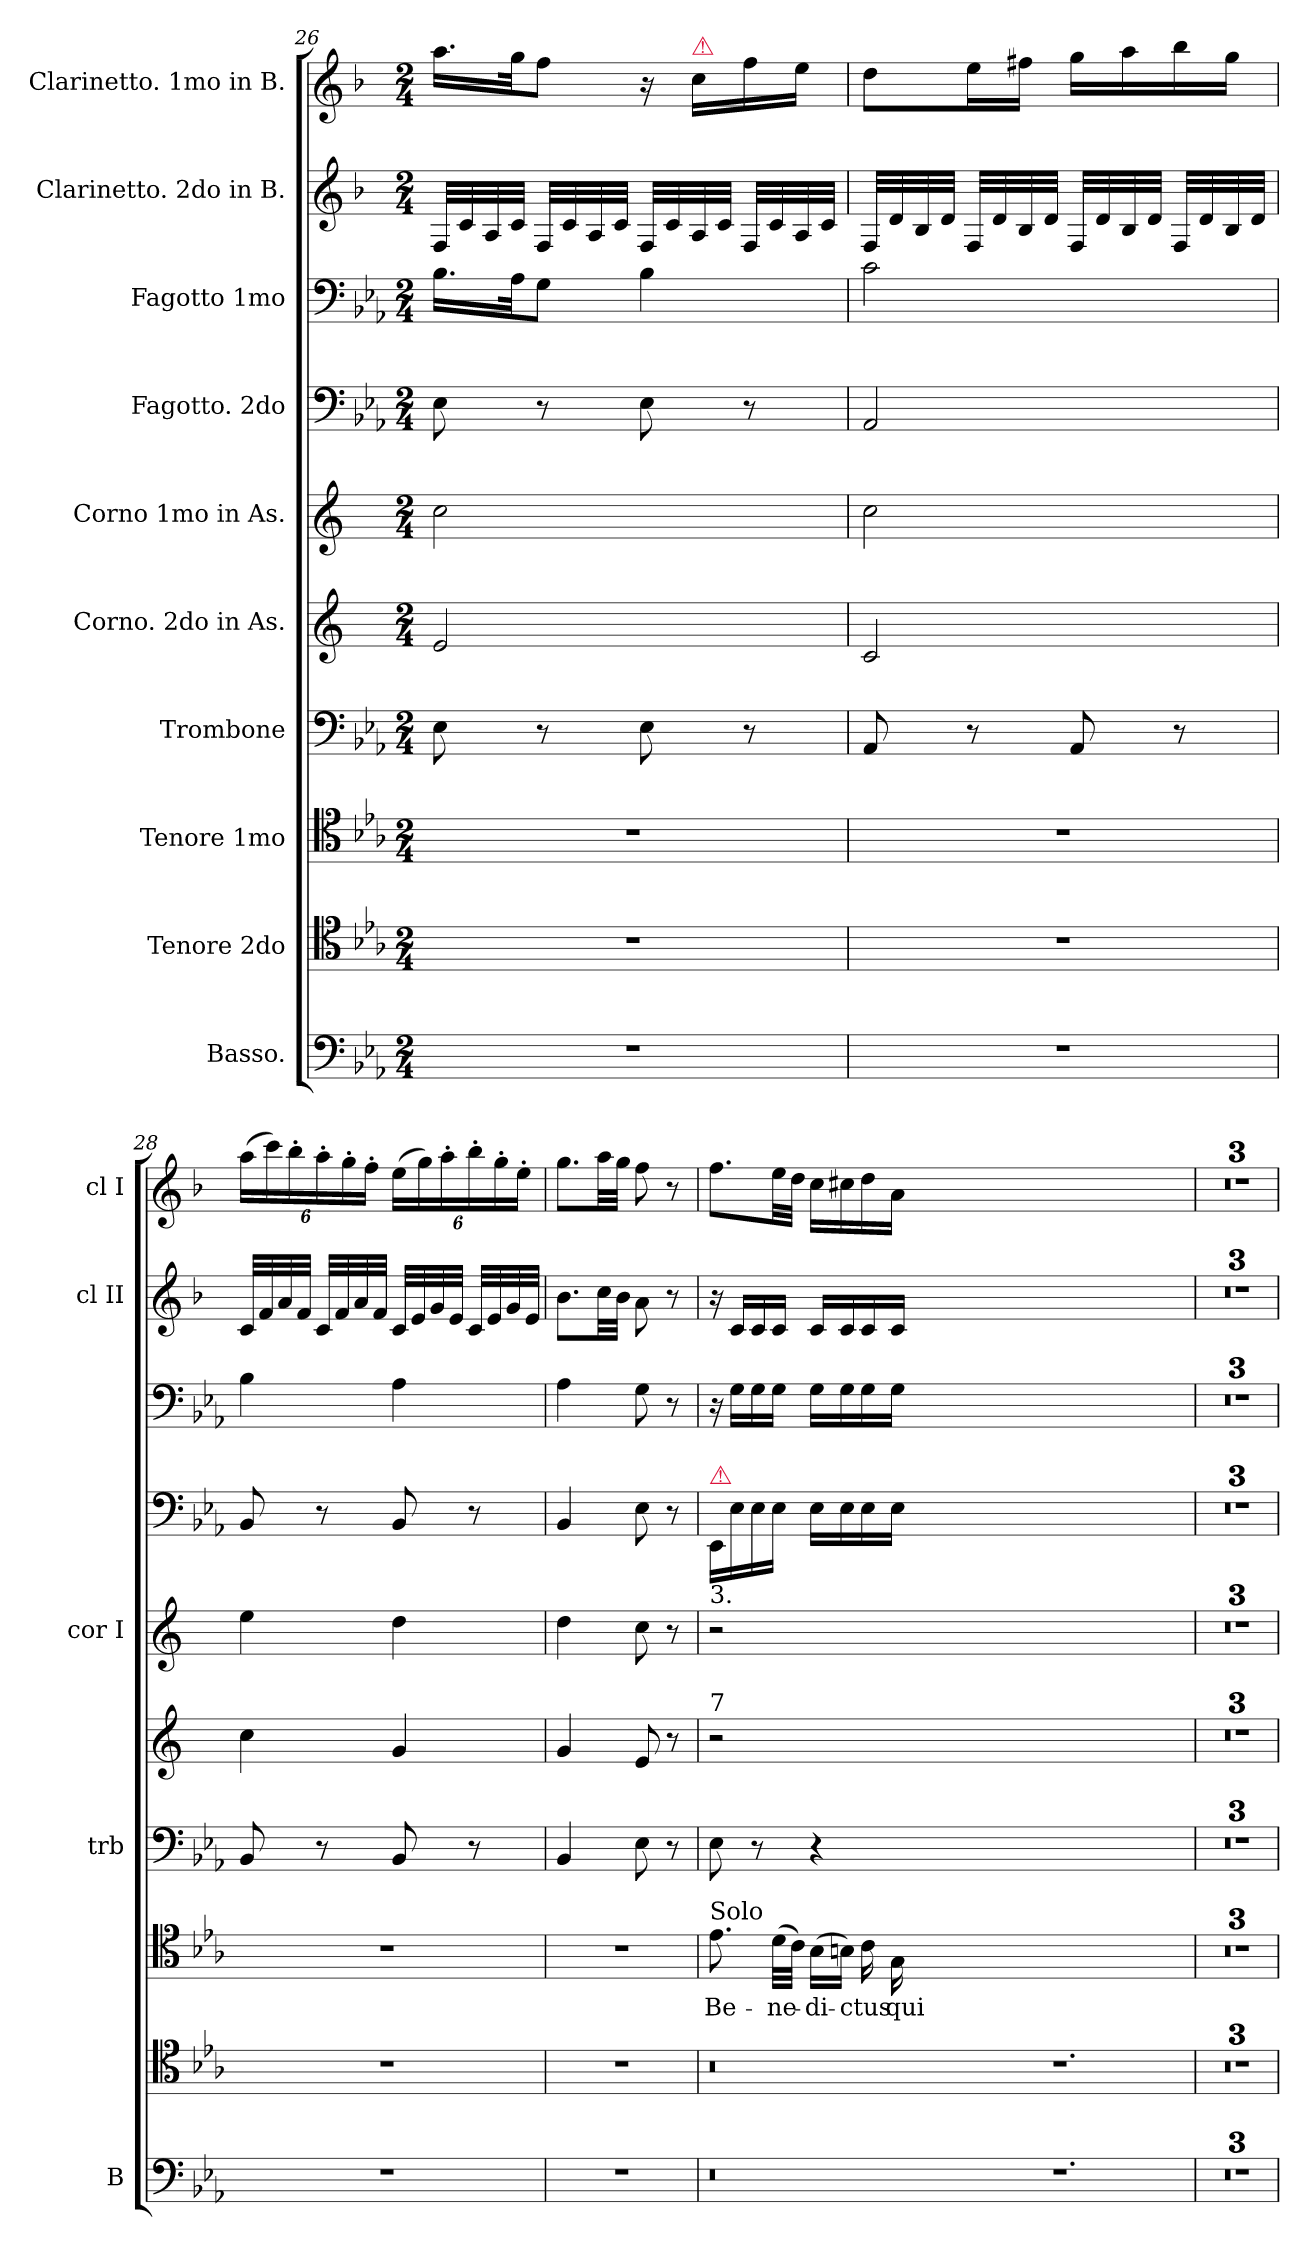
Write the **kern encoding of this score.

**kern	**kern	**kern	**text	**kern	**kern	**kern	**kern	**kern	**kern	**kern
*part10	*part9	*part8	*part8	*part7	*part6	*part5	*part4	*part3	*part2	*part1
*staff10	*staff9	*staff8	*staff8	*staff7	*staff6	*staff5	*staff4	*staff3	*staff2	*staff1
*I"Basso.	*I"Tenore 2do	*I"Tenore 1mo	*	*I"Trombone	*I"Corno. 2do in As.	*I"Corno 1mo in As.	*I"Fagotto. 2do	*I"Fagotto 1mo	*I"Clarinetto. 2do in B.	*I"Clarinetto. 1mo in B.
*I'B	*	*	*	*I'trb	*	*I'cor I	*	*	*I'cl II	*I'cl I
*clefF4	*clefC4	*clefC4	*	*clefF4	*clefG2	*clefG2	*clefF4	*clefF4	*clefG2	*clefG2
*	*	*	*	*	*ITrd5c9	*ITrd5c9	*	*	*ITrd1c2	*ITrd1c2
*k[b-e-a-]	*k[b-e-a-]	*k[b-e-a-]	*	*k[b-e-a-]	*k[b-e-a-]	*k[b-e-a-]	*k[b-e-a-]	*k[b-e-a-]	*k[b-e-a-]	*k[b-e-a-]
*M2/4	*M2/4	*M2/4	*	*M2/4	*M2/4	*M2/4	*M2/4	*M2/4	*M2/4	*M2/4
=26	=26	=26	=26	=26	=26	=26	=26	=26	=26	=26
2r	2r	2r	.	8E-\	2G/	2e-\	8E-\	16.B-\LL	32E-/LLL	16.gg\LL
.	.	.	.	.	.	.	.	.	32B-/	.
.	.	.	.	.	.	.	.	.	32G/	.
.	.	.	.	.	.	.	.	32A-\JK	32B-/JJJ	32ff\JK
.	.	.	.	8r	.	.	8r	8G\J	32E-/LLL	8ee-\J
.	.	.	.	.	.	.	.	.	32B-/	.
.	.	.	.	.	.	.	.	.	32G/	.
.	.	.	.	.	.	.	.	.	32B-/JJJ	.
.	.	.	.	8E-\	.	.	8E-\	4B-\	32E-/LLL	16r
.	.	.	.	.	.	.	.	.	32B-/	.
!	!	!	!	!	!	!	!	!	!	!LO:TX:a:color=crimson:t=⚠
.	.	.	.	.	.	.	.	.	32G/	16b-\LL
.	.	.	.	.	.	.	.	.	32B-/JJJ	.
.	.	.	.	8r	.	.	8r	.	32E-/LLL	16ee-\
.	.	.	.	.	.	.	.	.	32B-/	.
.	.	.	.	.	.	.	.	.	32G/	16dd\JJ
.	.	.	.	.	.	.	.	.	32B-/JJJ	.
=27	=27	=27	=27	=27	=27	=27	=27	=27	=27	=27
2r	2r	2r	.	8AA-/	2E-/	2e-\	2AA-/	2c\	32E-/LLL	8cc\L
.	.	.	.	.	.	.	.	.	32c/	.
.	.	.	.	.	.	.	.	.	32A-/	.
.	.	.	.	.	.	.	.	.	32c/JJJ	.
.	.	.	.	8r	.	.	.	.	32E-/LLL	16dd\L
.	.	.	.	.	.	.	.	.	32c/	.
.	.	.	.	.	.	.	.	.	32A-/	16een\JJ
.	.	.	.	.	.	.	.	.	32c/JJJ	.
.	.	.	.	8AA-/	.	.	.	.	32E-/LLL	16ff\LL
.	.	.	.	.	.	.	.	.	32c/	.
.	.	.	.	.	.	.	.	.	32A-/	16gg\
.	.	.	.	.	.	.	.	.	32c/JJJ	.
.	.	.	.	8r	.	.	.	.	32E-/LLL	16aa-\
.	.	.	.	.	.	.	.	.	32c/	.
.	.	.	.	.	.	.	.	.	32A-/	16ff\JJ
.	.	.	.	.	.	.	.	.	32c/JJJ	.
=28	=28	=28	=28	=28	=28	=28	=28	=28	=28	=28
2r	2r	2r	.	8BB-/	4e-\	4g\	8BB-/	4B-\	32B-/LLL	(24gg\LL
.	.	.	.	.	.	.	.	.	32e-/	.
.	.	.	.	.	.	.	.	.	.	24bb-\)
.	.	.	.	.	.	.	.	.	32g/	.
.	.	.	.	.	.	.	.	.	.	24aa-'\
.	.	.	.	.	.	.	.	.	32e-/JJJ	.
.	.	.	.	8r	.	.	8r	.	32B-/LLL	24gg'\
.	.	.	.	.	.	.	.	.	32e-/	.
.	.	.	.	.	.	.	.	.	.	24ff'\
.	.	.	.	.	.	.	.	.	32g/	.
.	.	.	.	.	.	.	.	.	.	24ee-'\JJ
.	.	.	.	.	.	.	.	.	32e-/JJJ	.
.	.	.	.	8BB-/	4B-/	4f\	8BB-/	4A-\	32B-/LLL	(24dd\LL
.	.	.	.	.	.	.	.	.	32d/	.
.	.	.	.	.	.	.	.	.	.	24ff\)
.	.	.	.	.	.	.	.	.	32f/	.
.	.	.	.	.	.	.	.	.	.	24gg'\
.	.	.	.	.	.	.	.	.	32d/JJJ	.
.	.	.	.	8r	.	.	8r	.	32B-/LLL	24aa-'\
.	.	.	.	.	.	.	.	.	32d/	.
.	.	.	.	.	.	.	.	.	.	24ff'\
.	.	.	.	.	.	.	.	.	32f/	.
.	.	.	.	.	.	.	.	.	.	24dd'\JJ
.	.	.	.	.	.	.	.	.	32d/JJJ	.
=29	=29	=29	=29	=29	=29	=29	=29	=29	=29	=29
2r	2r	2r	.	4BB-/	4B-/	4f\	4BB-/	4A-\	8.a-\L	8.ff\L
.	.	.	.	.	.	.	.	.	32b-\LL	32gg\LL
.	.	.	.	.	.	.	.	.	32a-\JJJ	32ff\JJJ
.	.	.	.	8E-\	8G/	8e-\	8E-\	8G\	8g\	8ee-\
.	.	.	.	8r	8r	8r	8r	8r	8r	8r
=30	=30	=30	=30	=30	=30	=30	=30	=30	=30	=30
!	!	!	!	!	!	!	!LO:TX:a:color=crimson:t=⚠	!	!	!
!	!	!	!	!	!	!LO:TX:a:t=3.	!	!	!	!
!	!	!	!	!	!LO:TX:a:t=7	!	!	!	!	!
!	!	!LO:TX:a:t=Solo	!	!	!	!	!	!	!	!
0r	0r	8.e-\	Be-	8E-\	2r	2r	16EE-/LL	16r	16r	8.ee-\L
.	.	.	.	.	.	.	16E-\	16G\LL	16B-/LL	.
.	.	.	.	8r	.	.	16E-\	16G\	16B-/	.
.	.	(32d\LLL	-ne-	.	.	.	16E-\JJ	16G\JJ	16B-/JJ	32dd\LL
.	.	32c\JJJ)	.	.	.	.	.	.	.	32cc\JJJ
.	.	(16B-\LL	-di-	4r	.	.	16E-\LL	16G\LL	16B-/LL	16b-\LL
.	.	16Bn\JJ)	.	.	.	.	16E-\	16G\	16B-/	16bn\
.	.	16c\	-ctus	.	.	.	16E-\	16G\	16B-/	16cc\
.	.	16G\	qui	.	.	.	16E-\JJ	16G\JJ	16B-/JJ	16g\JJ
.	.	0.ryy	.	0.ryy	0.ryy	0.ryy	0.ryy	0.ryy	0.ryy	0.ryy
1.r	1.r	.	.	.	.	.	.	.	.	.
=	=	=	=	=	=	=	=	=	=	=
2ryy	2ryy	2ryy	.	2ryy	2r	2r	2ryy	2ryy	2ryy	2ryy
=	=	=	=	=	=	=	=	=	=	=
2ryy	2ryy	2ryy	.	2ryy	2r	2ryy	2ryy	2ryy	2ryy	2ryy
=	=	=	=	=	=	=	=	=	=	=
2ryy	2ryy	2ryy	.	2ryy	2r	2ryy	2ryy	2ryy	2ryy	2ryy
=	=	=	=	=	=	=	=	=	=	=
*-	*-	*-	*-	*-	*-	*-	*-	*-	*-	*-
